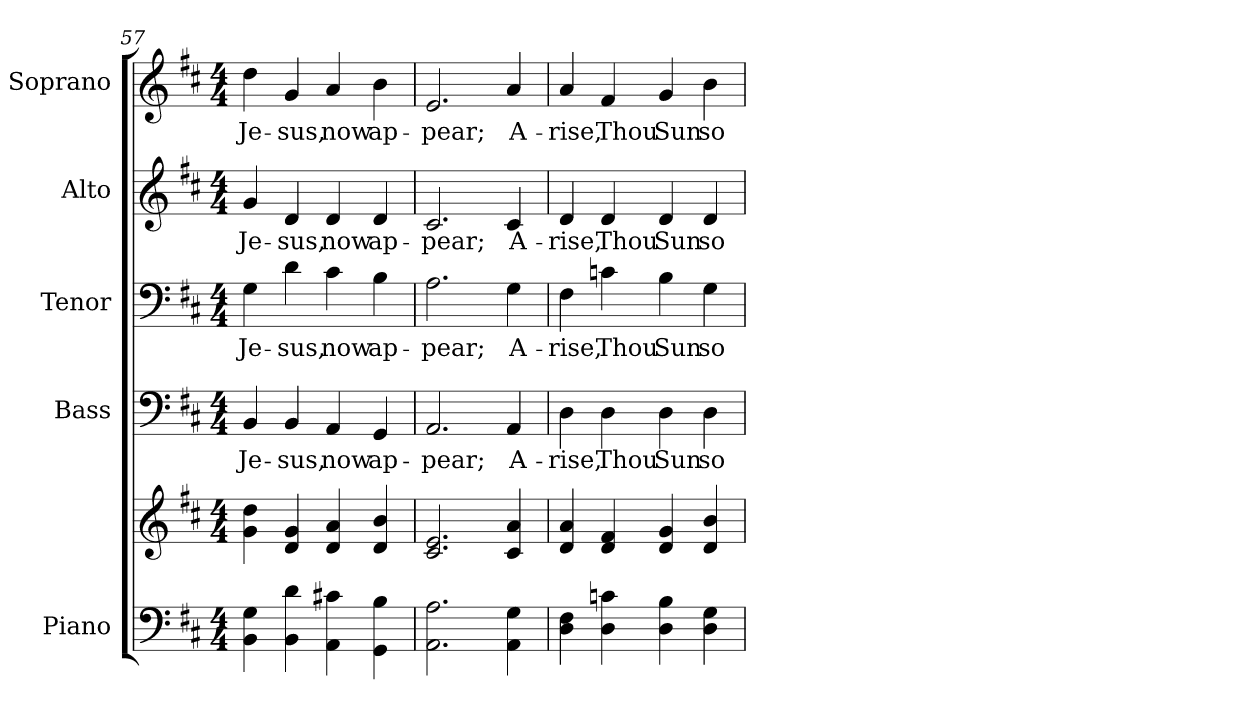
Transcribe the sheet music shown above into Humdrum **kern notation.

**kern	**kern	**kern	**text	**kern	**text	**kern	**text	**kern	**text
*part5	*part5	*part4	*part4	*part3	*part3	*part2	*part2	*part1	*part1
*staff6	*staff5	*staff4	*staff4	*staff3	*staff3	*staff2	*staff2	*staff1	*staff1
*I"Piano	*	*I"Bass	*	*I"Tenor	*	*I"Alto	*	*I"Soprano	*
*I'Pno.	*	*I'B.	*	*I'T.	*	*I'A.	*	*I'S.	*
*clefF4	*clefG2	*clefF4	*	*clefF4	*	*clefG2	*	*clefG2	*
*k[f#c#]	*k[f#c#]	*k[f#c#]	*	*k[f#c#]	*	*k[f#c#]	*	*k[f#c#]	*
*D:	*D:	*D:	*	*D:	*	*D:	*	*D:	*
*M4/4	*M4/4	*M4/4	*	*M4/4	*	*M4/4	*	*M4/4	*
=57	=57	=57	=57	=57	=57	=57	=57	=57	=57
!	!	!	!LO:LY:b:color=#000000	!	!	!	!	!	!
!	!	!	!	!	!LO:LY:b:color=#000000	!	!	!	!
!	!	!	!	!	!	!	!LO:LY:b:color=#000000	!	!
!	!	!	!	!	!	!	!	!	!LO:LY:b:color=#000000
4BBi\ 4Gi	4gi\ 4ddi	4BBi/	Je-	4Gi\	Je-	4gi/	Je-	4ddi\	Je-
!	!	!	!LO:LY:b:color=#000000	!	!	!	!	!	!
!	!	!	!	!	!LO:LY:b:color=#000000	!	!	!	!
!	!	!	!	!	!	!	!LO:LY:b:color=#000000	!	!
!	!	!	!	!	!	!	!	!	!LO:LY:b:color=#000000
4BBi\ 4di	4di/ 4gi	4BBi/	-sus,	4di\	-sus,	4di/	-sus,	4gi/	-sus,
!	!	!	!LO:LY:b:color=#000000	!	!	!	!	!	!
!	!	!	!	!	!LO:LY:b:color=#000000	!	!	!	!
!	!	!	!	!	!	!	!LO:LY:b:color=#000000	!	!
!	!	!	!	!	!	!	!	!	!LO:LY:b:color=#000000
4AAi\ 4c#Xi	4di/ 4ai	4AAi/	now	4c#i\	now	4di/	now	4ai/	now
!	!	!	!LO:LY:b:color=#000000	!	!	!	!	!	!
!	!	!	!	!	!LO:LY:b:color=#000000	!	!	!	!
!	!	!	!	!	!	!	!LO:LY:b:color=#000000	!	!
!	!	!	!	!	!	!	!	!	!LO:LY:b:color=#000000
4GGi\ 4Bi	4di/ 4bi	4GGi/	ap-	4Bi\	ap-	4di/	ap-	4bi\	ap-
!!LO:PB:g=z
=58	=58	=58	=58	=58	=58	=58	=58	=58	=58
!	!	!	!LO:LY:b:color=#000000	!	!	!	!	!	!
!	!	!	!	!	!LO:LY:b:color=#000000	!	!	!	!
!	!	!	!	!	!	!	!LO:LY:b:color=#000000	!	!
!	!	!	!	!	!	!	!	!	!LO:LY:b:color=#000000
2.AAi\ 2.Ai	2.c#i/ 2.ei	2.AAi/	-pear;	2.Ai\	-pear;	2.c#i/	-pear;	2.ei/	-pear;
!	!	!	!LO:LY:b:color=#000000	!	!	!	!	!	!
!	!	!	!	!	!LO:LY:b:color=#000000	!	!	!	!
!	!	!	!	!	!	!	!LO:LY:b:color=#000000	!	!
!	!	!	!	!	!	!	!	!	!LO:LY:b:color=#000000
4AAi\ 4Gi	4c#i/ 4ai	4AAi/	A-	4Gi\	A-	4c#i/	A-	4ai/	A-
=59	=59	=59	=59	=59	=59	=59	=59	=59	=59
!	!	!	!LO:LY:b:color=#000000	!	!	!	!	!	!
!	!	!	!	!	!LO:LY:b:color=#000000	!	!	!	!
!	!	!	!	!	!	!	!LO:LY:b:color=#000000	!	!
!	!	!	!	!	!	!	!	!	!LO:LY:b:color=#000000
4Di\ 4F#i	4di/ 4ai	4Di\	-rise,	4F#i\	-rise,	4di/	-rise,	4ai/	-rise,
!	!	!	!LO:LY:b:color=#000000	!	!	!	!	!	!
!	!	!	!	!	!LO:LY:b:color=#000000	!	!	!	!
!	!	!	!	!	!	!	!LO:LY:b:color=#000000	!	!
!	!	!	!	!	!	!	!	!	!LO:LY:b:color=#000000
4Di\ 4cni	4di/ 4f#i	4Di\	Thou	4cni\	Thou	4di/	Thou	4f#i/	Thou
!	!	!	!LO:LY:b:color=#000000	!	!	!	!	!	!
!	!	!	!	!	!LO:LY:b:color=#000000	!	!	!	!
!	!	!	!	!	!	!	!LO:LY:b:color=#000000	!	!
!	!	!	!	!	!	!	!	!	!LO:LY:b:color=#000000
4Di\ 4Bi	4di/ 4gi	4Di\	Sun	4Bi\	Sun	4di/	Sun	4gi/	Sun
!	!	!	!LO:LY:b:color=#000000	!	!	!	!	!	!
!	!	!	!	!	!LO:LY:b:color=#000000	!	!	!	!
!	!	!	!	!	!	!	!LO:LY:b:color=#000000	!	!
!	!	!	!	!	!	!	!	!	!LO:LY:b:color=#000000
4Di\ 4Gi	4di/ 4bi	4Di\	so	4Gi\	so	4di/	so	4bi\	so
=	=	=	=	=	=	=	=	=	=
*-	*-	*-	*-	*-	*-	*-	*-	*-	*-
